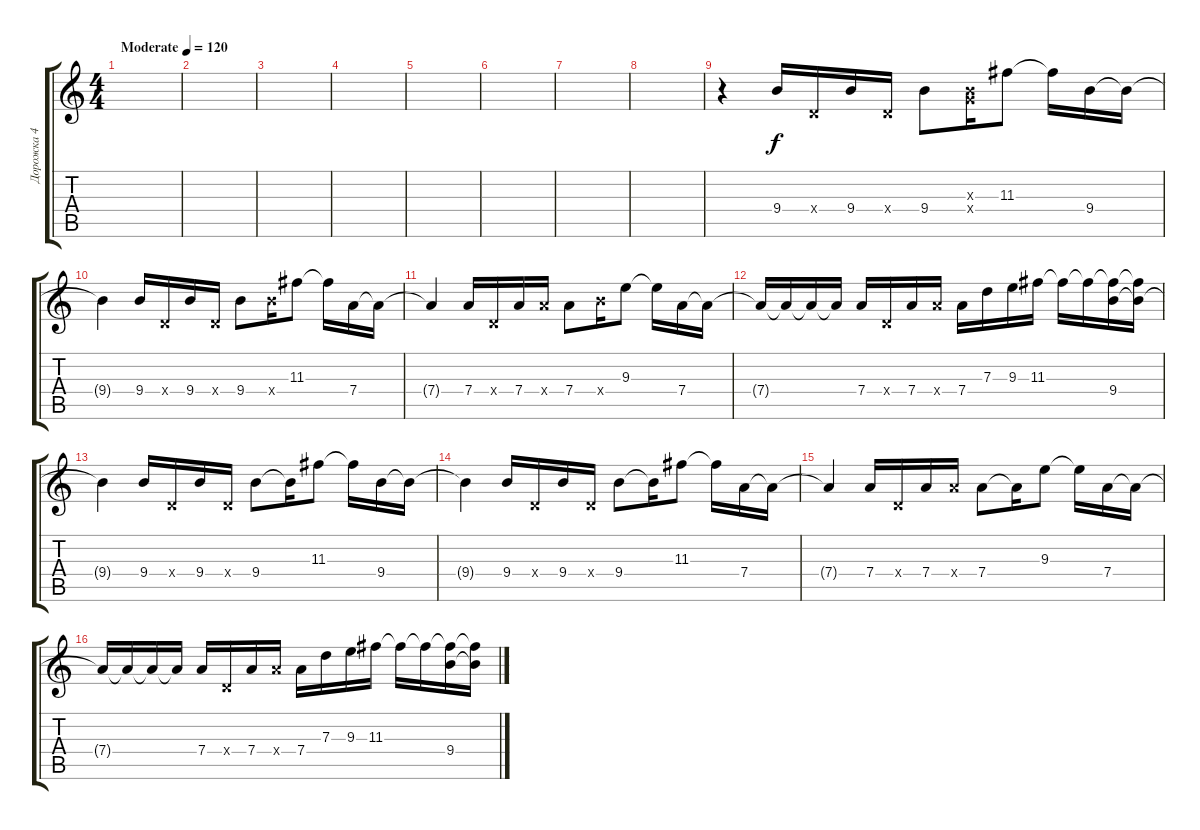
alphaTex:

\track ("Дорожка 4" "Дорожка 4") {instrument distortionguitar}
\staff {score tabs}
\tuning (E4 B3 G3 D3 A2 E2) {hide}
\ts (4 4)
\tempo (120 "Moderate")
\clef g2
\ks c
|
|
|
|
|
|
|
|
r.4 9.4.16 0.4{x}.16 9.4.16 0.4{x}.16 9.4.8 (0.3{x} 9.4{x}).16 11.3.8 11.3{t}.16 9.4.16 9.4{t}.16 |
9.4{t}.4 9.4.16 0.4{x}.16 9.4.16 0.4{x}.16 9.4.8 9.4{x}.16 11.3.8 11.3{t}.16 7.4.16 7.4{t}.16 |
7.4{t}.4 7.4.16 0.4{x}.16 7.4.16 7.4{x}.16 7.4.8 9.4{x}.16 9.3.8 9.3{t}.16 7.4.16 7.4{t}.16 |
7.4{t}.16 7.4{t}.16 7.4{t}.16 7.4{t}.16 7.4.16 0.4{x}.16 7.4.16 7.4{x}.16 7.4.16 7.3.16 9.3.16 11.3.16 11.3{t}.16 11.3{t}.16 (11.3{t} 9.4).16 (11.3{t} 9.4{t}).16 |
9.4{t}.4 9.4.16 0.4{x}.16 9.4.16 0.4{x}.16 9.4.8 9.4{t}.16 11.3.8 11.3{t}.16 9.4.16 9.4{t}.16 |
9.4{t}.4 9.4.16 0.4{x}.16 9.4.16 0.4{x}.16 9.4.8 9.4{t}.16 11.3.8 11.3{t}.16 7.4.16 7.4{t}.16 |
7.4{t}.4 7.4.16 0.4{x}.16 7.4.16 7.4{x}.16 7.4.8 7.4{t}.16 9.3.8 9.3{t}.16 7.4.16 7.4{t}.16 |
7.4{t}.16 7.4{t}.16 7.4{t}.16 7.4{t}.16 7.4.16 0.4{x}.16 7.4.16 7.4{x}.16 7.4.16 7.3.16 9.3.16 11.3.16 11.3{t}.16 11.3{t}.16 (11.3{t} 9.4).16 (11.3{t} 9.4{t}).16
